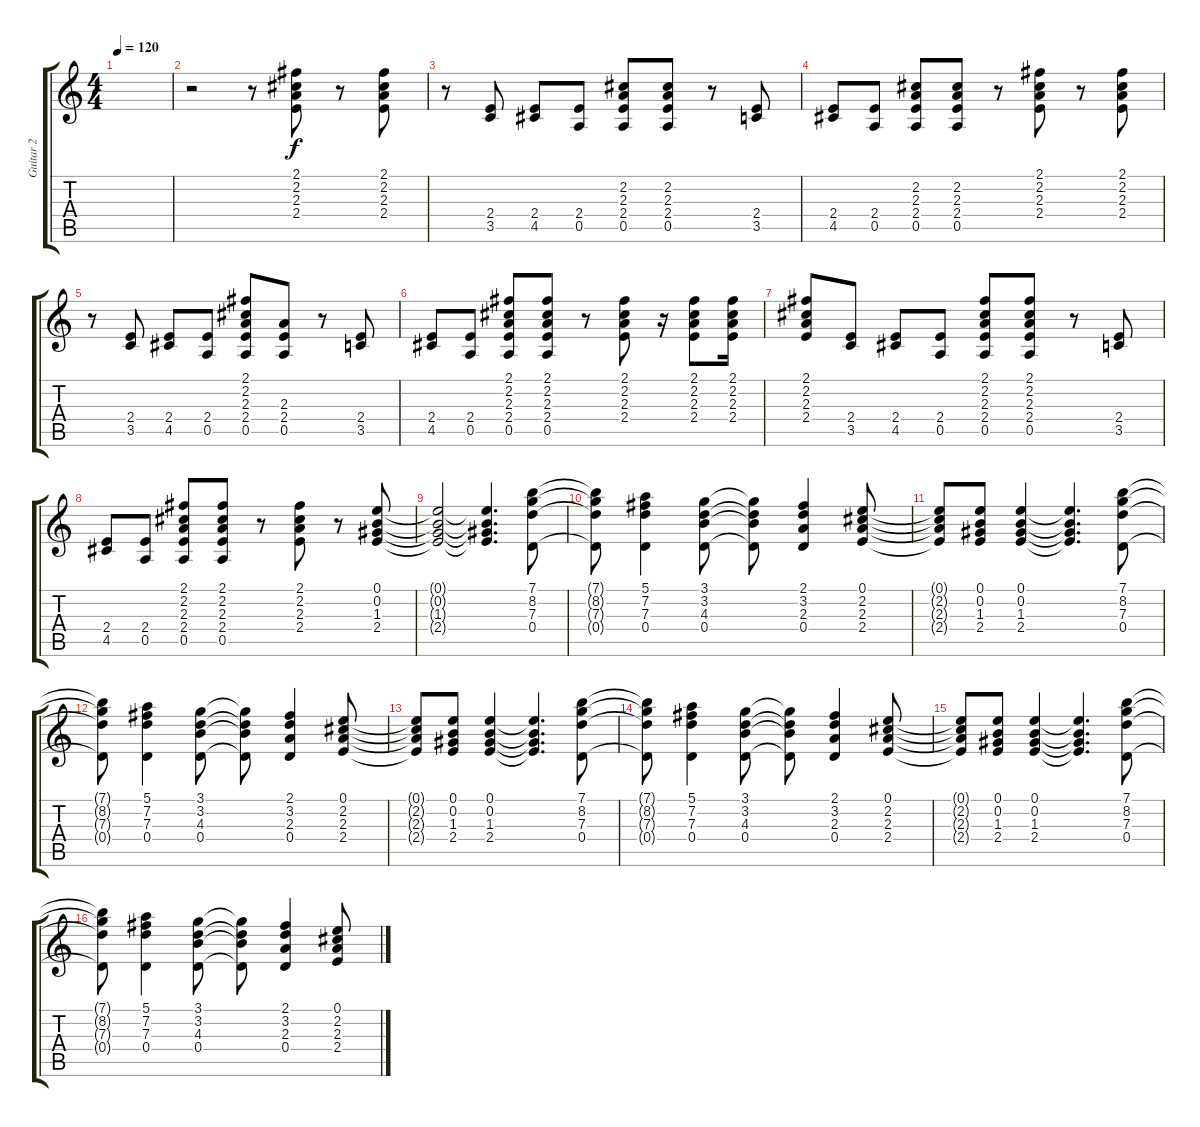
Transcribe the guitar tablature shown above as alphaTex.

\track ("Guitar 2" "Guitar 2") {instrument electricguitarclean}
\staff {score tabs}
\tuning (E4 B3 G3 D3 A2 E2) {hide}
\ts (4 4)
\tempo 120
\clef g2
\ks c
|
r.2 r.8 (2.1 2.2 2.3 2.4).8 r.8 (2.1 2.2 2.3 2.4).8 |
r.8 (2.4 3.5).8 (2.4 4.5).8 (2.4 0.5).8 (2.2 2.3 2.4 0.5).8 (2.2 2.3 2.4 0.5).8 r.8 (2.4 3.5).8 |
(2.4 4.5).8 (2.4 0.5).8 (2.2 2.3 2.4 0.5).8 (2.2 2.3 2.4 0.5).8 r.8 (2.1 2.2 2.3 2.4).8 r.8 (2.1 2.2 2.3 2.4).8 |
r.8 (2.4 3.5).8 (2.4 4.5).8 (2.4 0.5).8 (2.1 2.2 2.3 2.4 0.5).8 (2.3 2.4 0.5).8 r.8 (2.4 3.5).8 |
(2.4 4.5).8 (2.4 0.5).8 (2.1 2.2 2.3 2.4 0.5).8 (2.1 2.2 2.3 2.4 0.5).8 r.8 (2.1 2.2 2.3 2.4).8 r.16 (2.1 2.2 2.3 2.4).8 (2.1 2.2 2.3 2.4).16 |
(2.1 2.2 2.3 2.4).8 (2.4 3.5).8 (2.4 4.5).8 (2.4 0.5).8 (2.1 2.2 2.3 2.4 0.5).8 (2.1 2.2 2.3 2.4 0.5).8 r.8 (2.4 3.5).8 |
(2.4 4.5).8 (2.4 0.5).8 (2.1 2.2 2.3 2.4 0.5).8 (2.1 2.2 2.3 2.4 0.5).8 r.8 (2.1 2.2 2.3 2.4).8 r.8 (0.1 0.2 1.3 2.4).8 |
(0.1{t} 0.2{t} 1.3{t} 2.4{t}).2 (0.1{t} 0.2{t} 1.3{t} 2.4{t}).4{d} (7.1 8.2 7.3 0.4).8 |
(7.1{t} 8.2{t} 7.3{t} 0.4{t}).8 (5.1 7.2 7.3 0.4).4 (3.1 3.2 4.3 0.4).8 (3.1{t} 3.2{t} 4.3{t} 0.4{t}).8 (2.1 3.2 2.3 0.4).4 (0.1 2.2 2.3 2.4).8 |
(0.1{t} 2.2{t} 2.3{t} 2.4{t}).8 (0.1 0.2 1.3 2.4).8 (0.1 0.2 1.3 2.4).4 (0.1{t} 0.2{t} 1.3{t} 2.4{t}).4{d} (7.1 8.2 7.3 0.4).8 |
(7.1{t} 8.2{t} 7.3{t} 0.4{t}).8 (5.1 7.2 7.3 0.4).4 (3.1 3.2 4.3 0.4).8 (3.1{t} 3.2{t} 4.3{t} 0.4{t}).8 (2.1 3.2 2.3 0.4).4 (0.1 2.2 2.3 2.4).8 |
(0.1{t} 2.2{t} 2.3{t} 2.4{t}).8 (0.1 0.2 1.3 2.4).8 (0.1 0.2 1.3 2.4).4 (0.1{t} 0.2{t} 1.3{t} 2.4{t}).4{d} (7.1 8.2 7.3 0.4).8 |
(7.1{t} 8.2{t} 7.3{t} 0.4{t}).8 (5.1 7.2 7.3 0.4).4 (3.1 3.2 4.3 0.4).8 (3.1{t} 3.2{t} 4.3{t} 0.4{t}).8 (2.1 3.2 2.3 0.4).4 (0.1 2.2 2.3 2.4).8 |
(0.1{t} 2.2{t} 2.3{t} 2.4{t}).8 (0.1 0.2 1.3 2.4).8 (0.1 0.2 1.3 2.4).4 (0.1{t} 0.2{t} 1.3{t} 2.4{t}).4{d} (7.1 8.2 7.3 0.4).8 |
(7.1{t} 8.2{t} 7.3{t} 0.4{t}).8 (5.1 7.2 7.3 0.4).4 (3.1 3.2 4.3 0.4).8 (3.1{t} 3.2{t} 4.3{t} 0.4{t}).8 (2.1 3.2 2.3 0.4).4 (0.1 2.2 2.3 2.4).8
